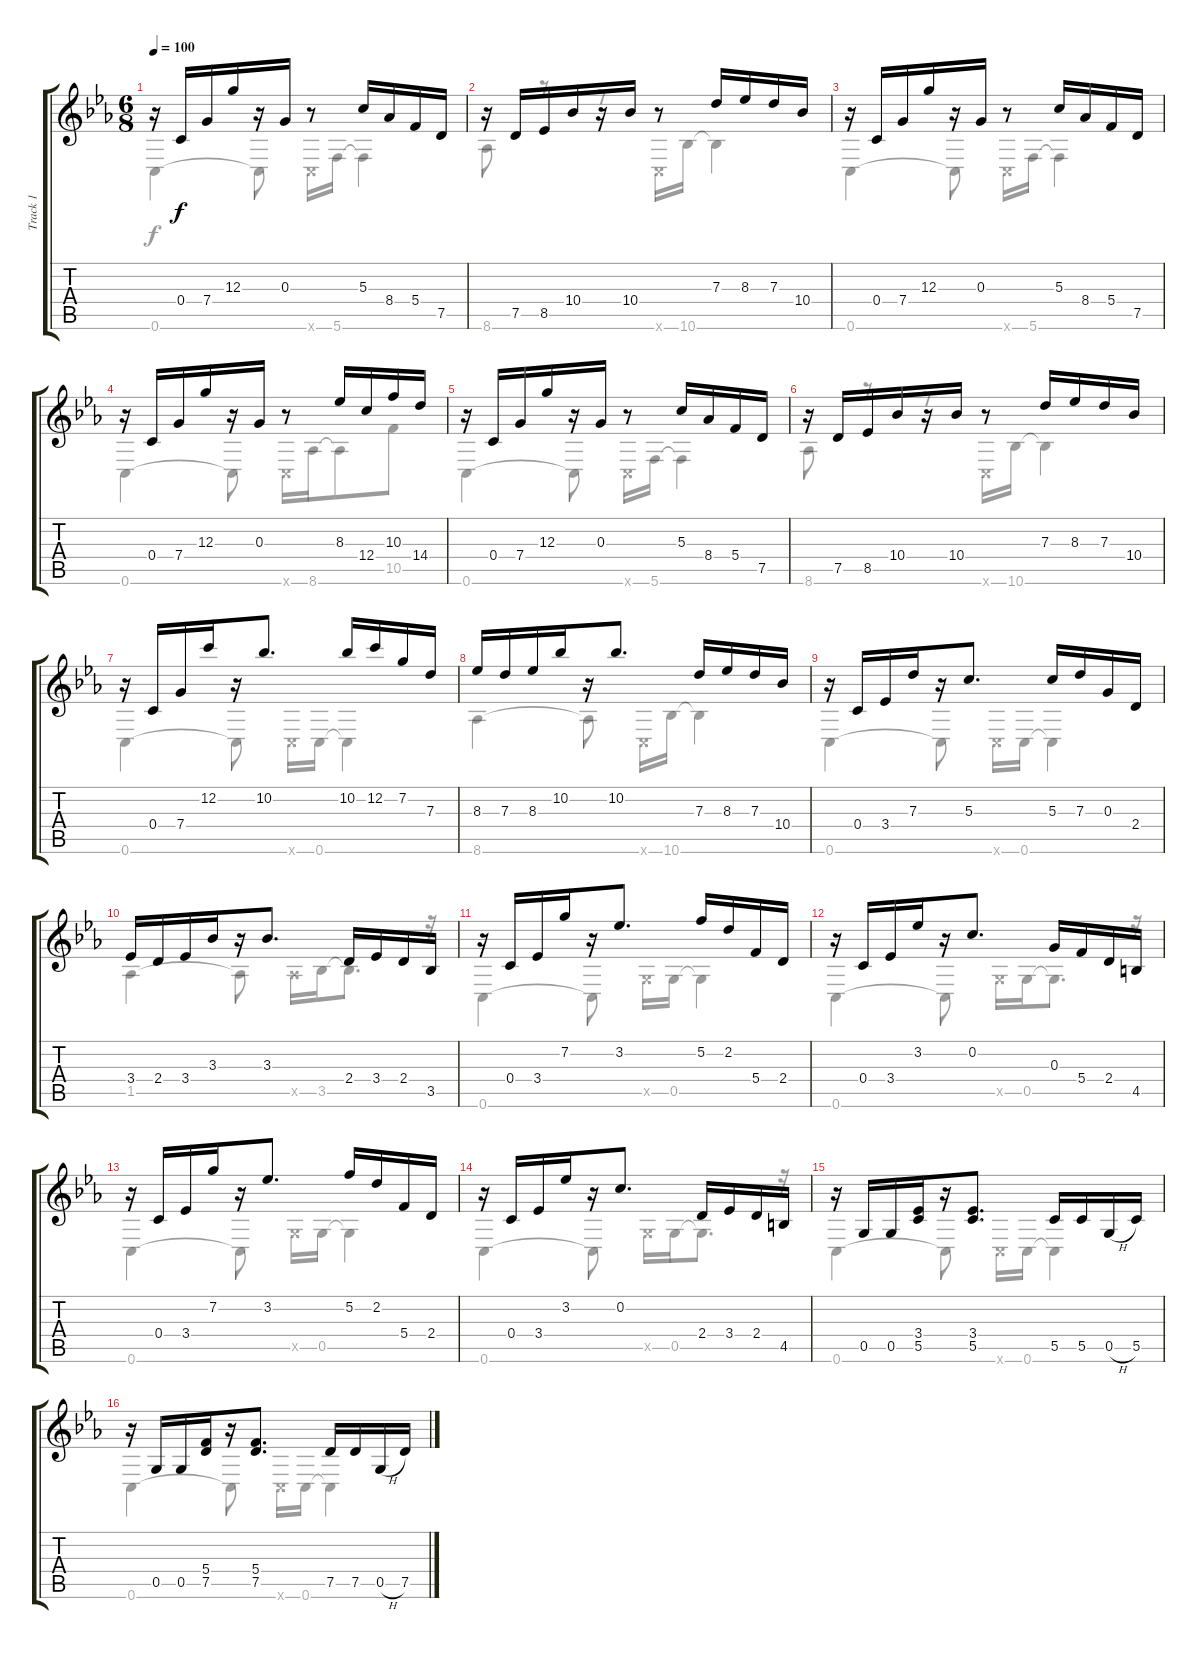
\track ("Track 1" "Track 1") {instrument acousticguitarsteel}
\staff {score tabs}
\tuning (E4 C4 G3 C3 G2 C2) {hide}
\voice
\ts (6 8)
\tempo 100
\clef g2
\ks cminor
r.16{dy f} 0.4.16 7.4.16 12.3.16 r.16 0.3.16 r.8 5.3.16 8.4.16 5.4.16 7.5.16 |
r.16 7.5.16 8.5.16 10.4.16 r.16 10.4.16 r.8 7.3.16 8.3.16 7.3.16 10.4.16 |
r.16 0.4.16 7.4.16 12.3.16 r.16 0.3.16 r.8 5.3.16 8.4.16 5.4.16 7.5.16 |
r.16 0.4.16 7.4.16 12.3.16 r.16 0.3.16 r.8 8.3.16 12.4.16 10.3.16 14.4.16 |
r.16 0.4.16 7.4.16 12.3.16 r.16 0.3.16 r.8 5.3.16 8.4.16 5.4.16 7.5.16 |
r.16 7.5.16 8.5.16 10.4.16 r.16 10.4.16 r.8 7.3.16 8.3.16 7.3.16 10.4.16 |
r.16 0.4.16 7.4.16 12.2.16 r.16 10.2.8{d} 10.2.16 12.2.16 7.2.16 7.3.16 |
8.3.16 7.3.16 8.3.16 10.2.16 r.16 10.2.8{d} 7.3.16 8.3.16 7.3.16 10.4.16 |
r.16 0.4.16 3.4.16 7.3.16 r.16 5.3.8{d} 5.3.16 7.3.16 0.3.16 2.4.16 |
3.4.16 2.4.16 3.4.16 3.3.16 r.16 3.3.8{d} 2.4.16 3.4.16 2.4.16 3.5.16 |
r.16 0.4.16 3.4.16 7.2.16 r.16 3.2.8{d} 5.2.16 2.2.16 5.4.16 2.4.16 |
r.16 0.4.16 3.4.16 3.2.16 r.16 0.2.8{d} 0.3.16 5.4.16 2.4.16 4.5.16 |
r.16 0.4.16 3.4.16 7.2.16 r.16 3.2.8{d} 5.2.16 2.2.16 5.4.16 2.4.16 |
r.16 0.4.16 3.4.16 3.2.16 r.16 0.2.8{d} 2.4.16 3.4.16 2.4.16 4.5.16 |
r.16 0.5.16 0.5.16 (3.4 5.5).16 r.16 (3.4 5.5).8{d} 5.5.16 5.5.16 0.5{h}.16 5.5.16 |
r.16 0.5.16 0.5.16 (5.4 7.5).16 r.16 (5.4 7.5).8{d} 7.5.16 7.5.16 0.5{h}.16 7.5.16
\voice
\clef g2
\ottava regular
\simile none
\ks cminor
0.6.4{dy f} 0.6{t}.8 0.6{x}.16 5.6.16 5.6{t}.4 |
8.6.8 r.8 r.8 0.6{x}.16 10.6.16 10.6{t}.4 |
0.6.4 0.6{t}.8 0.6{x}.16 5.6.16 5.6{t}.4 |
0.6.4 0.6{t}.8 0.6{x}.16 8.6.16 8.6{t}.8 10.5.8 |
0.6.4 0.6{t}.8 0.6{x}.16 5.6.16 5.6{t}.4 |
8.6.8 r.8 r.8 0.6{x}.16 10.6.16 10.6{t}.4 |
0.6.4 0.6{t}.8 0.6{x}.16 0.6.16 0.6{t}.4 |
8.6.4 8.6{t}.8 0.6{x}.16 10.6.16 10.6{t}.4 |
0.6.4 0.6{t}.8 0.6{x}.16 0.6.16 0.6{t}.4 |
1.5.4 1.5{t}.8 1.5{x}.16 3.5.16 3.5{t}.8{d} r.16 |
0.6.4 0.6{t}.8 0.5{x}.16 0.5.16 0.5{t}.4 |
0.6.4 0.6{t}.8 0.5{x}.16 0.5.16 0.5{t}.8{d} r.16 |
0.6.4 0.6{t}.8 0.5{x}.16 0.5.16 0.5{t}.4 |
0.6.4 0.6{t}.8 0.5{x}.16 0.5.16 0.5{t}.8{d} r.16 |
0.6.4 0.6{t}.8 0.6{x}.16 0.6.16 0.6{t}.4 |
0.6.4 0.6{t}.8 0.6{x}.16 0.6.16 0.6{t}.4
